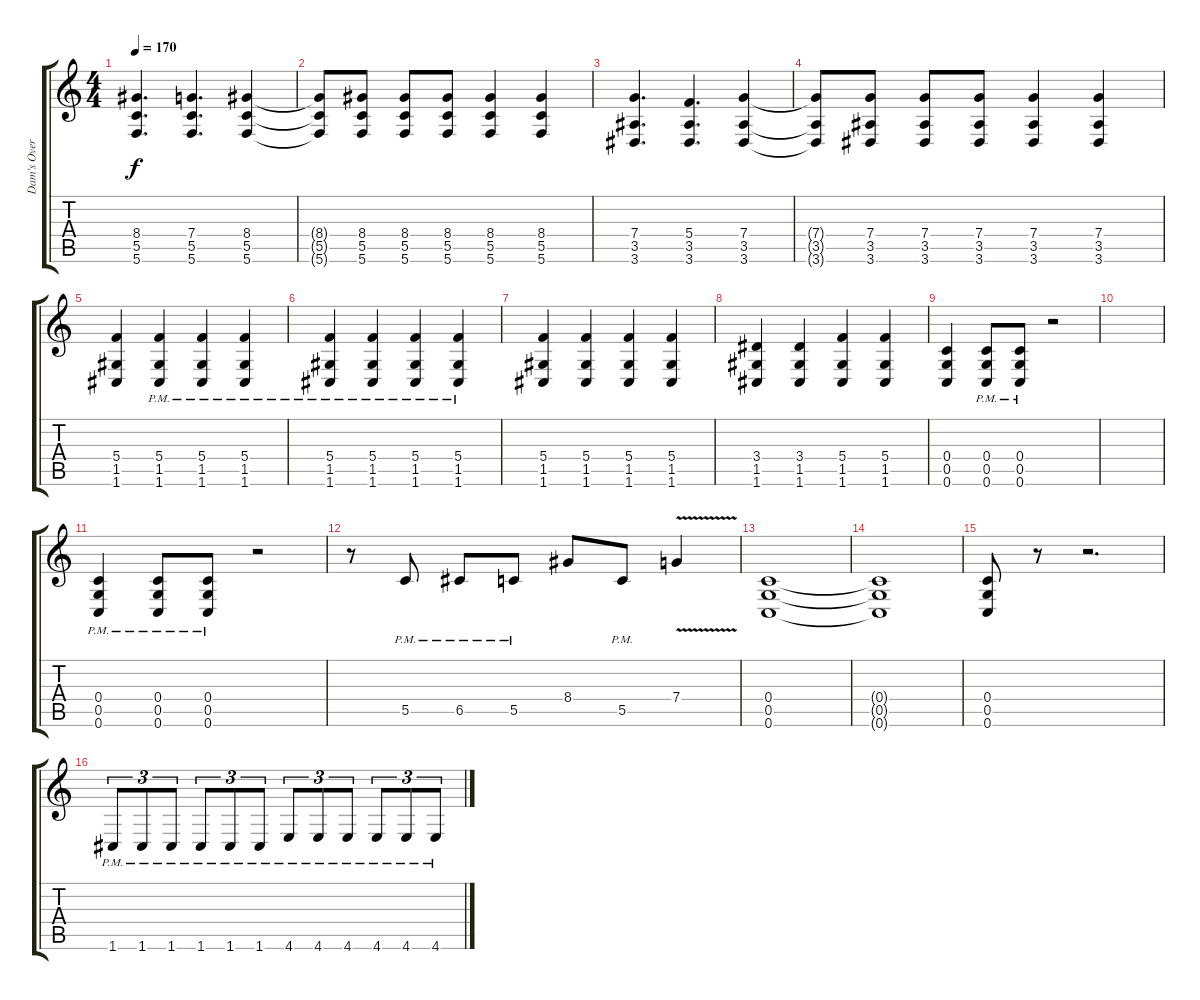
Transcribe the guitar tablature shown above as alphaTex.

\track ("Dam's OverDubs" "Dam's Over") {instrument distortionguitar}
\staff {score tabs}
\tuning (D4 A3 F3 C3 G2 C2) {hide}
\ts (4 4)
\tempo 170
\clef g2
\ks c
(8.4 5.5 5.6).4{d dy f} (7.4 5.5 5.6).4{d} (8.4 5.5 5.6).4 |
(8.4{t} 5.5{t} 5.6{t}).8 (8.4 5.5 5.6).8 (8.4 5.5 5.6).8 (8.4 5.5 5.6).8 (8.4 5.5 5.6).4 (8.4 5.5 5.6).4 |
(7.4 3.5 3.6).4{d} (5.4 3.5 3.6).4{d} (7.4 3.5 3.6).4 |
(7.4{t} 3.5{t} 3.6{t}).8 (7.4 3.5 3.6).8 (7.4 3.5 3.6).8 (7.4 3.5 3.6).8 (7.4 3.5 3.6).4 (7.4 3.5 3.6).4 |
(5.4 1.5 1.6).4 (5.4{pm} 1.5{pm} 1.6{pm}).4 (5.4{pm} 1.5{pm} 1.6{pm}).4 (5.4{pm} 1.5{pm} 1.6{pm}).4 |
(5.4{pm} 1.5{pm} 1.6{pm}).4 (5.4{pm} 1.5{pm} 1.6{pm}).4 (5.4{pm} 1.5{pm} 1.6{pm}).4 (5.4{pm} 1.5{pm} 1.6{pm}).4 |
(5.4 1.5 1.6).4 (5.4 1.5 1.6).4 (5.4 1.5 1.6).4 (5.4 1.5 1.6).4 |
(3.4 1.5 1.6).4 (3.4 1.5 1.6).4 (5.4 1.5 1.6).4 (5.4 1.5 1.6).4 |
(0.4 0.5 0.6).4 (0.4{pm} 0.5{pm} 0.6{pm}).8 (0.4{pm} 0.5{pm} 0.6{pm}).8 r.2 |
|
(0.4{pm} 0.5{pm} 0.6{pm}).4 (0.4{pm} 0.5{pm} 0.6{pm}).8 (0.4{pm} 0.5{pm} 0.6{pm}).8 r.2 |
r.8 5.5{pm}.8 6.5{pm}.8 5.5{pm}.8 8.4.8 5.5{pm}.8 7.4{v}.4 |
(0.4 0.5 0.6).1 |
(0.4{t} 0.5{t} 0.6{t}).1 |
(0.4 0.5 0.6).8 r.8 r.2{d} |
1.6{pm}.8{tu (3 2)} 1.6{pm}.8{tu (3 2)} 1.6{pm}.8{tu (3 2)} 1.6{pm}.8{tu (3 2)} 1.6{pm}.8{tu (3 2)} 1.6{pm}.8{tu (3 2)} 4.6{pm}.8{tu (3 2)} 4.6{pm}.8{tu (3 2)} 4.6{pm}.8{tu (3 2)} 4.6{pm}.8{tu (3 2)} 4.6{pm}.8{tu (3 2)} 4.6{pm}.8{tu (3 2)}
